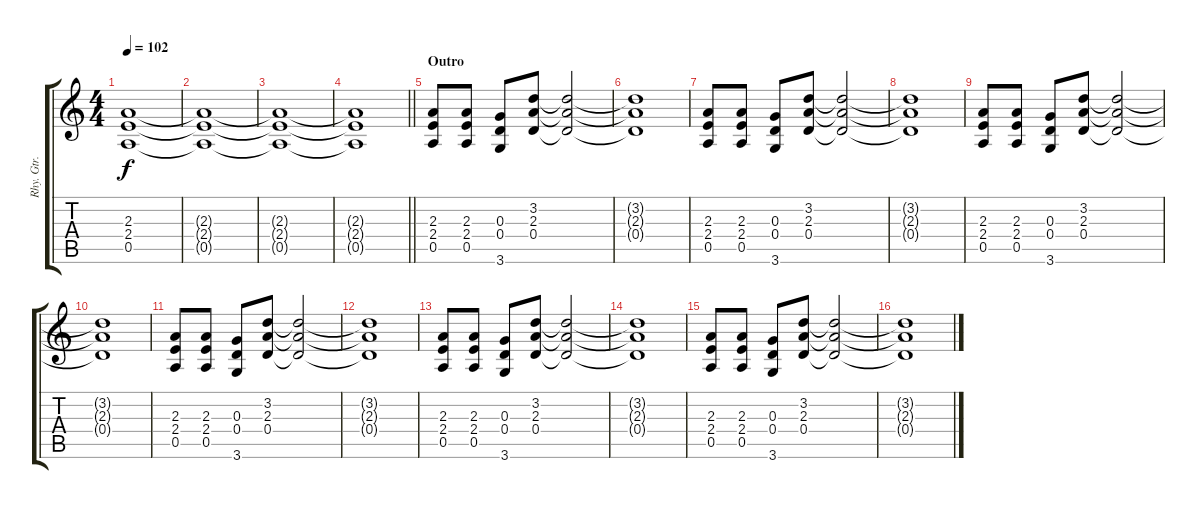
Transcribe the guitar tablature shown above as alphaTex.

\track ("Rhy. Gtr. 1" "Rhy. Gtr. ") {instrument overdrivenguitar}
\staff {score tabs}
\tuning (E4 B3 G3 D3 A2 E2) {hide}
\ts (4 4)
\section ("" "")
\tempo 102
\clef g2
\ks c
(2.3 2.4 0.5).1{dy f} |
(2.3{t} 2.4{t} 0.5{t}).1 |
(2.3{t} 2.4{t} 0.5{t}).1 |
\barLineRight lightlight
(2.3{t} 2.4{t} 0.5{t}).1 |
\section ("" "Outro")
(2.3 2.4 0.5).8 (2.3 2.4 0.5).8 (0.3 0.4 3.6).8 (3.2 2.3 0.4).8 (3.2{t} 2.3{t} 0.4{t}).2 |
(3.2{t} 2.3{t} 0.4{t}).1 |
(2.3 2.4 0.5).8 (2.3 2.4 0.5).8 (0.3 0.4 3.6).8 (3.2 2.3 0.4).8 (3.2{t} 2.3{t} 0.4{t}).2 |
(3.2{t} 2.3{t} 0.4{t}).1 |
(2.3 2.4 0.5).8 (2.3 2.4 0.5).8 (0.3 0.4 3.6).8 (3.2 2.3 0.4).8 (3.2{t} 2.3{t} 0.4{t}).2 |
(3.2{t} 2.3{t} 0.4{t}).1 |
(2.3 2.4 0.5).8 (2.3 2.4 0.5).8 (0.3 0.4 3.6).8 (3.2 2.3 0.4).8 (3.2{t} 2.3{t} 0.4{t}).2 |
(3.2{t} 2.3{t} 0.4{t}).1 |
(2.3 2.4 0.5).8 (2.3 2.4 0.5).8 (0.3 0.4 3.6).8 (3.2 2.3 0.4).8 (3.2{t} 2.3{t} 0.4{t}).2 |
(3.2{t} 2.3{t} 0.4{t}).1 |
(2.3 2.4 0.5).8 (2.3 2.4 0.5).8 (0.3 0.4 3.6).8 (3.2 2.3 0.4).8 (3.2{t} 2.3{t} 0.4{t}).2 |
(3.2{t} 2.3{t} 0.4{t}).1
